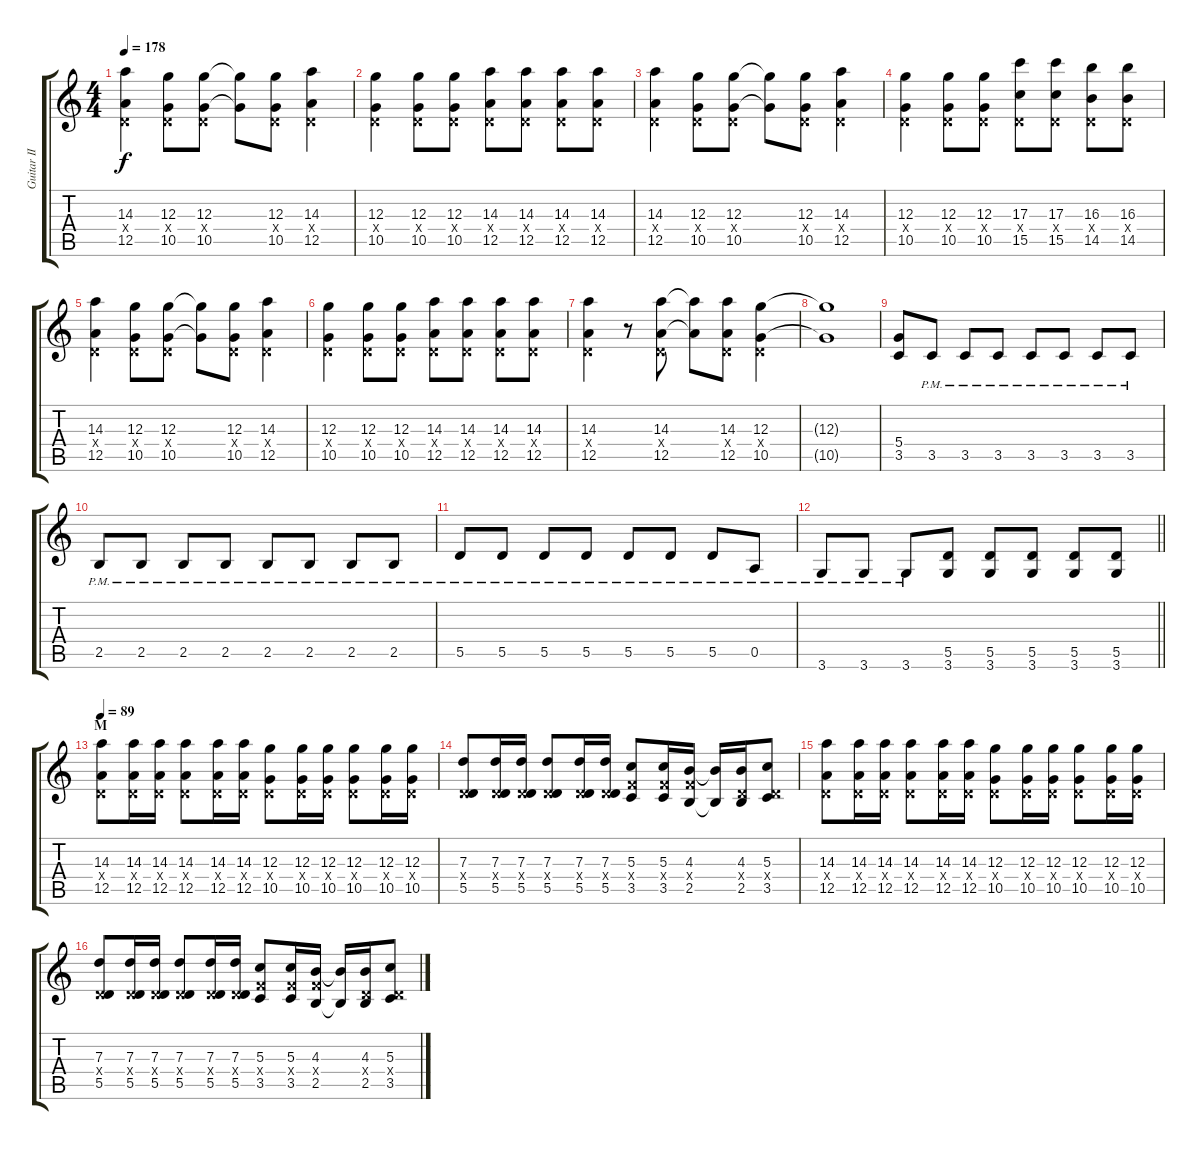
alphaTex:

\track ("Guitar II - Kita" "Guitar II ") {instrument overdrivenguitar}
\staff {score tabs}
\tuning (E4 B3 G3 D3 A2 E2) {hide}
\ts (4 4)
\tempo 178
\clef g2
\ks c
(14.3 0.4{x} 12.5).4{dy f} (12.3 0.4{x} 10.5).8 (12.3 0.4{x} 10.5).8 (12.3{t} 10.5{t}).8 (12.3 0.4{x} 10.5).8 (14.3 0.4{x} 12.5).4 |
(12.3 0.4{x} 10.5).4 (12.3 0.4{x} 10.5).8 (12.3 0.4{x} 10.5).8 (14.3 0.4{x} 12.5).8 (14.3 0.4{x} 12.5).8 (14.3 0.4{x} 12.5).8 (14.3 0.4{x} 12.5).8 |
(14.3 0.4{x} 12.5).4 (12.3 0.4{x} 10.5).8 (12.3 0.4{x} 10.5).8 (12.3{t} 10.5{t}).8 (12.3 0.4{x} 10.5).8 (14.3 0.4{x} 12.5).4 |
(12.3 0.4{x} 10.5).4 (12.3 0.4{x} 10.5).8 (12.3 0.4{x} 10.5).8 (17.3 0.4{x} 15.5).8 (17.3 0.4{x} 15.5).8 (16.3 0.4{x} 14.5).8 (16.3 0.4{x} 14.5).8 |
(14.3 0.4{x} 12.5).4 (12.3 0.4{x} 10.5).8 (12.3 0.4{x} 10.5).8 (12.3{t} 10.5{t}).8 (12.3 0.4{x} 10.5).8 (14.3 0.4{x} 12.5).4 |
(12.3 0.4{x} 10.5).4 (12.3 0.4{x} 10.5).8 (12.3 0.4{x} 10.5).8 (14.3 0.4{x} 12.5).8 (14.3 0.4{x} 12.5).8 (14.3 0.4{x} 12.5).8 (14.3 0.4{x} 12.5).8 |
(14.3 0.4{x} 12.5).4 r.8 (14.3 0.4{x} 12.5).8 (14.3{t} 12.5{t}).8 (14.3 0.4{x} 12.5).8 (12.3 0.4{x} 10.5).4 |
(12.3{t} 10.5{t}).1 |
(5.4 3.5).8 3.5{pm}.8 3.5{pm}.8 3.5{pm}.8 3.5{pm}.8 3.5{pm}.8 3.5{pm}.8 3.5{pm}.8 |
2.5{pm}.8 2.5{pm}.8 2.5{pm}.8 2.5{pm}.8 2.5{pm}.8 2.5{pm}.8 2.5{pm}.8 2.5{pm}.8 |
5.5{pm}.8 5.5{pm}.8 5.5{pm}.8 5.5{pm}.8 5.5{pm}.8 5.5{pm}.8 5.5{pm}.8 0.5{pm}.8 |
\barLineRight lightlight
3.6{pm}.8 3.6{pm}.8 3.6{pm}.8 (5.5 3.6).8 (5.5 3.6).8 (5.5 3.6).8 (5.5 3.6).8 (5.5 3.6).8 |
\section ("" "M")
\tempo 89
(14.3 0.4{x} 12.5).8 (14.3 0.4{x} 12.5).16 (14.3 0.4{x} 12.5).16 (14.3 0.4{x} 12.5).8 (14.3 0.4{x} 12.5).16 (14.3 0.4{x} 12.5).16 (12.3 0.4{x} 10.5).8 (12.3 0.4{x} 10.5).16 (12.3 0.4{x} 10.5).16 (12.3 0.4{x} 10.5).8 (12.3 0.4{x} 10.5).16 (12.3 0.4{x} 10.5).16 |
(7.3 0.4{x} 5.5).8 (7.3 0.4{x} 5.5).16 (7.3 0.4{x} 5.5).16 (7.3 0.4{x} 5.5).8 (7.3 0.4{x} 5.5).16 (7.3 0.4{x} 5.5).16 (5.3 3.4{x} 3.5).8 (5.3 3.4{x} 3.5).16 (4.3 3.4{x} 2.5).16 (4.3{t} 2.5{t}).16 (4.3 0.4{x} 2.5).16 (5.3 0.4{x} 3.5).8 |
(14.3 0.4{x} 12.5).8 (14.3 0.4{x} 12.5).16 (14.3 0.4{x} 12.5).16 (14.3 0.4{x} 12.5).8 (14.3 0.4{x} 12.5).16 (14.3 0.4{x} 12.5).16 (12.3 0.4{x} 10.5).8 (12.3 0.4{x} 10.5).16 (12.3 0.4{x} 10.5).16 (12.3 0.4{x} 10.5).8 (12.3 0.4{x} 10.5).16 (12.3 0.4{x} 10.5).16 |
(7.3 0.4{x} 5.5).8 (7.3 0.4{x} 5.5).16 (7.3 0.4{x} 5.5).16 (7.3 0.4{x} 5.5).8 (7.3 0.4{x} 5.5).16 (7.3 0.4{x} 5.5).16 (5.3 3.4{x} 3.5).8 (5.3 3.4{x} 3.5).16 (4.3 3.4{x} 2.5).16 (4.3{t} 2.5{t}).16 (4.3 0.4{x} 2.5).16 (5.3 0.4{x} 3.5).8
